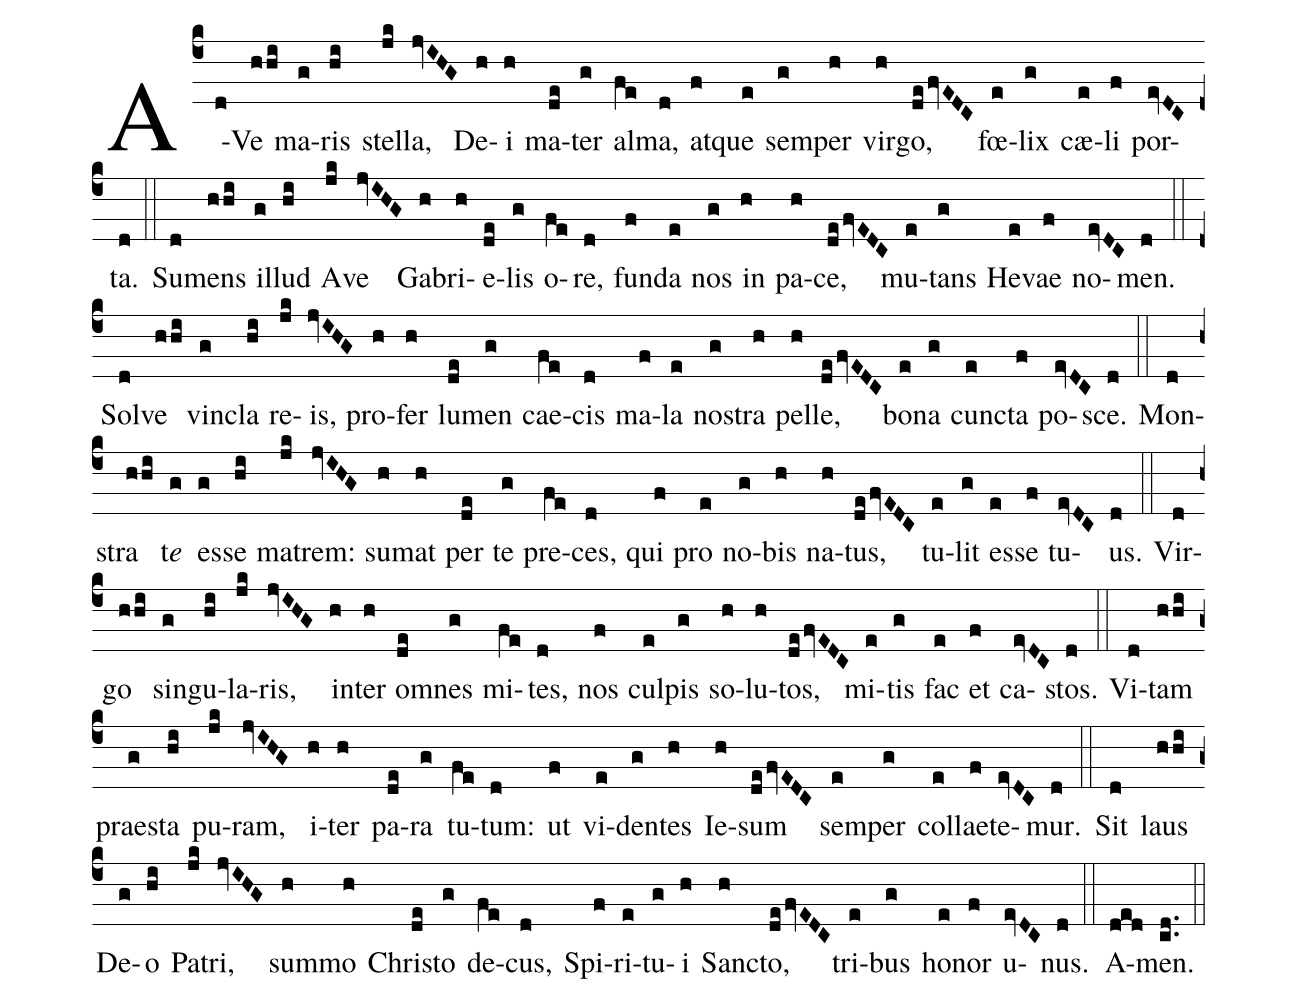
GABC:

%%
(c4)A(d)Ve(hhi) ma(g)ris(hi) stel(jk)la,(jvIHG)
De(h)i(h) ma(de)ter(g) al(fe)ma,(d)
at(f)que(e) sem(g)per(h) vir(h)go,(defvEDC)
fœ(e)lix(g) cæ(e)li(f) por(evDC)ta.(d) (::)

Su(d)mens(hhi) il(g)lud(hi) A(jk)ve(jvIHG)
Ga(h)bri(h)e(de)lis(g) o(fe)re,(d)
fun(f)da(e) nos(g) in(h) pa(h)ce,(defvEDC)
mu(e)tans(g) He(e)vae(f) no(evDC)men.(d) (::)

Sol(d)ve(hhi) vin(g)cla(hi) re(jk)is,(jvIHG)
pro(h)fer(h) lu(de)men(g) cae(fe)cis(d)
ma(f)la(e) no(g)stra(h) pel(h)le,(defvEDC)
bo(e)na(g) cun(e)cta(f) po(evDC)sce.(d) (::)

Mon(d)stra(hhi) t<i>e</i>(g) es(g)se(hi) ma(jk)trem:(jvIHG)
su(h)mat(h) per(de) te(g) pre(fe)ces,(d)
qui(f) pro(e) no(g)bis(h) na(h)tus,(defvEDC)
tu(e)lit(g) es(e)se(f) tu(evDC)us.(d) (::)

Vir(d)go(hhi) sin(g)gu(hi)la(jk)ris,(jvIHG)
in(h)ter(h) om(de)nes(g) mi(fe)tes,(d)
nos(f) cul(e)pis(g) so(h)lu(h)tos,(defvEDC)
mi(e)tis(g) fac(e) et(f) ca(evDC)stos.(d) (::)

Vi(d)tam(hhi) prae(g)sta(hi) pu(jk)ram,(jvIHG)
i(h)ter(h) pa(de)ra(g) tu(fe)tum:(d)
ut(f) vi(e)den(g)tes(h) Ie(h)sum(defvEDC)
sem(e)per(g) col(e)lae(f)te(evDC)mur.(d) (::)

Sit(d) laus(hhi) De(g)o(hi) Pa(jk)tri,(jvIHG)
sum(h)mo(h) Chri(de)sto(g) de(fe)cus,(d)
Spi(f)ri(e)tu(g)i(h) San(h)cto,(defvEDC)
tri(e)bus(g) ho(e)nor(f) u(evDC)nus.(d) (::)

A(ded)men.(cd..) (::)
